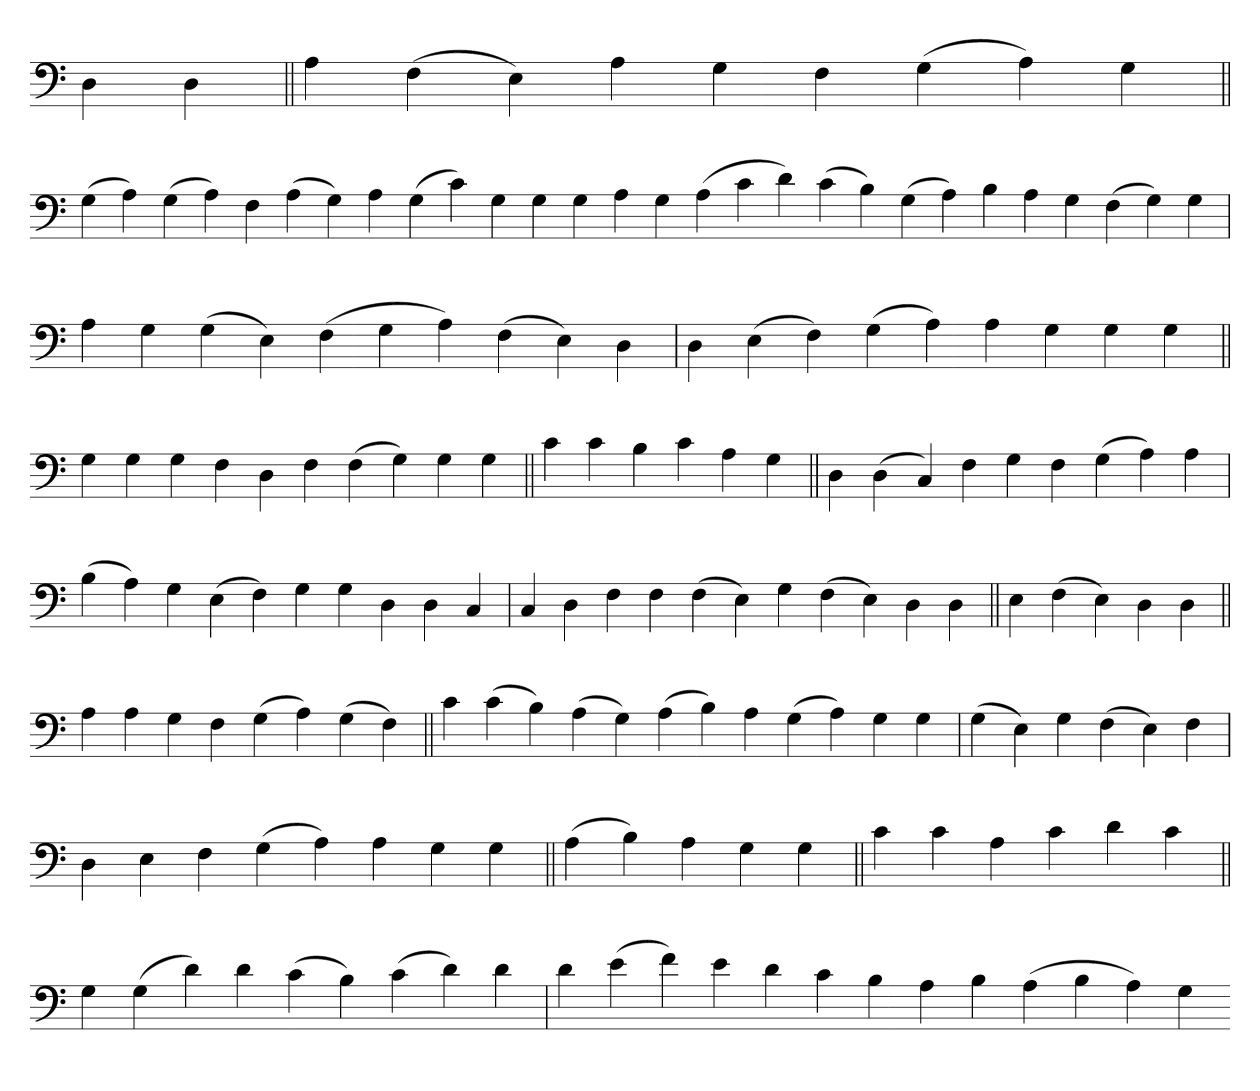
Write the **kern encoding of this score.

**kern
*part1
*staff1
=
4D
4D
=||
4A
(4F
4E)
4A
4G
4F
(4G
4A)
4G
=||
(4G
4A)
(4G
4A)
4F
(4A
4G)
4A
(4G
4c)
4G
4G
4G
4A
4G
(4A
4c
4d)
(4c
4B)
(4G
4A)
4B
4A
4G
(4F
4G)
4G
=
4A
4G
(4G
4E)
(4F
4G
4A)
(4F
4E)
4D
='
4D
(4E
4F)
(4G
4A)
4A
4G
4G
4G
=||
4G
4G
4G
4F
4D
4F
(4F
4G)
4G
4G
=||
4c
4c
4B
4c
4A
4G
=||
4D
(4D
4C)
4F
4G
4F
(4G
4A)
4A
=`
(4B
4A)
4G
(4E
4F)
4G
4G
4D
4D
4C
='
4C
4D
4F
4F
(4F
4E)
4G
(4F
4E)
4D
4D
=||
4E
(4F
4E)
4D
4D
=||
4A
4A
4G
4F
(4G
4A)
(4G
4F)
=||
4c
(4c
4B)
(4A
4G)
(4A
4B)
4A
(4G
4A)
4G
4G
='
(4G
4E)
4G
(4F
4E)
4F
=`
4D
4E
4F
(4G
4A)
4A
4G
4G
=||
(4A
4B)
4A
4G
4G
=||
4c
4c
4A
4c
4d
4c
=||
4G
(4G
4d)
4d
(4c
4B)
(4c
4d)
4d
=`
4d
(4e
4f)
4e
4d
4c
4B
4A
4B
(4A
4B
4A)
4G
=-
*-
